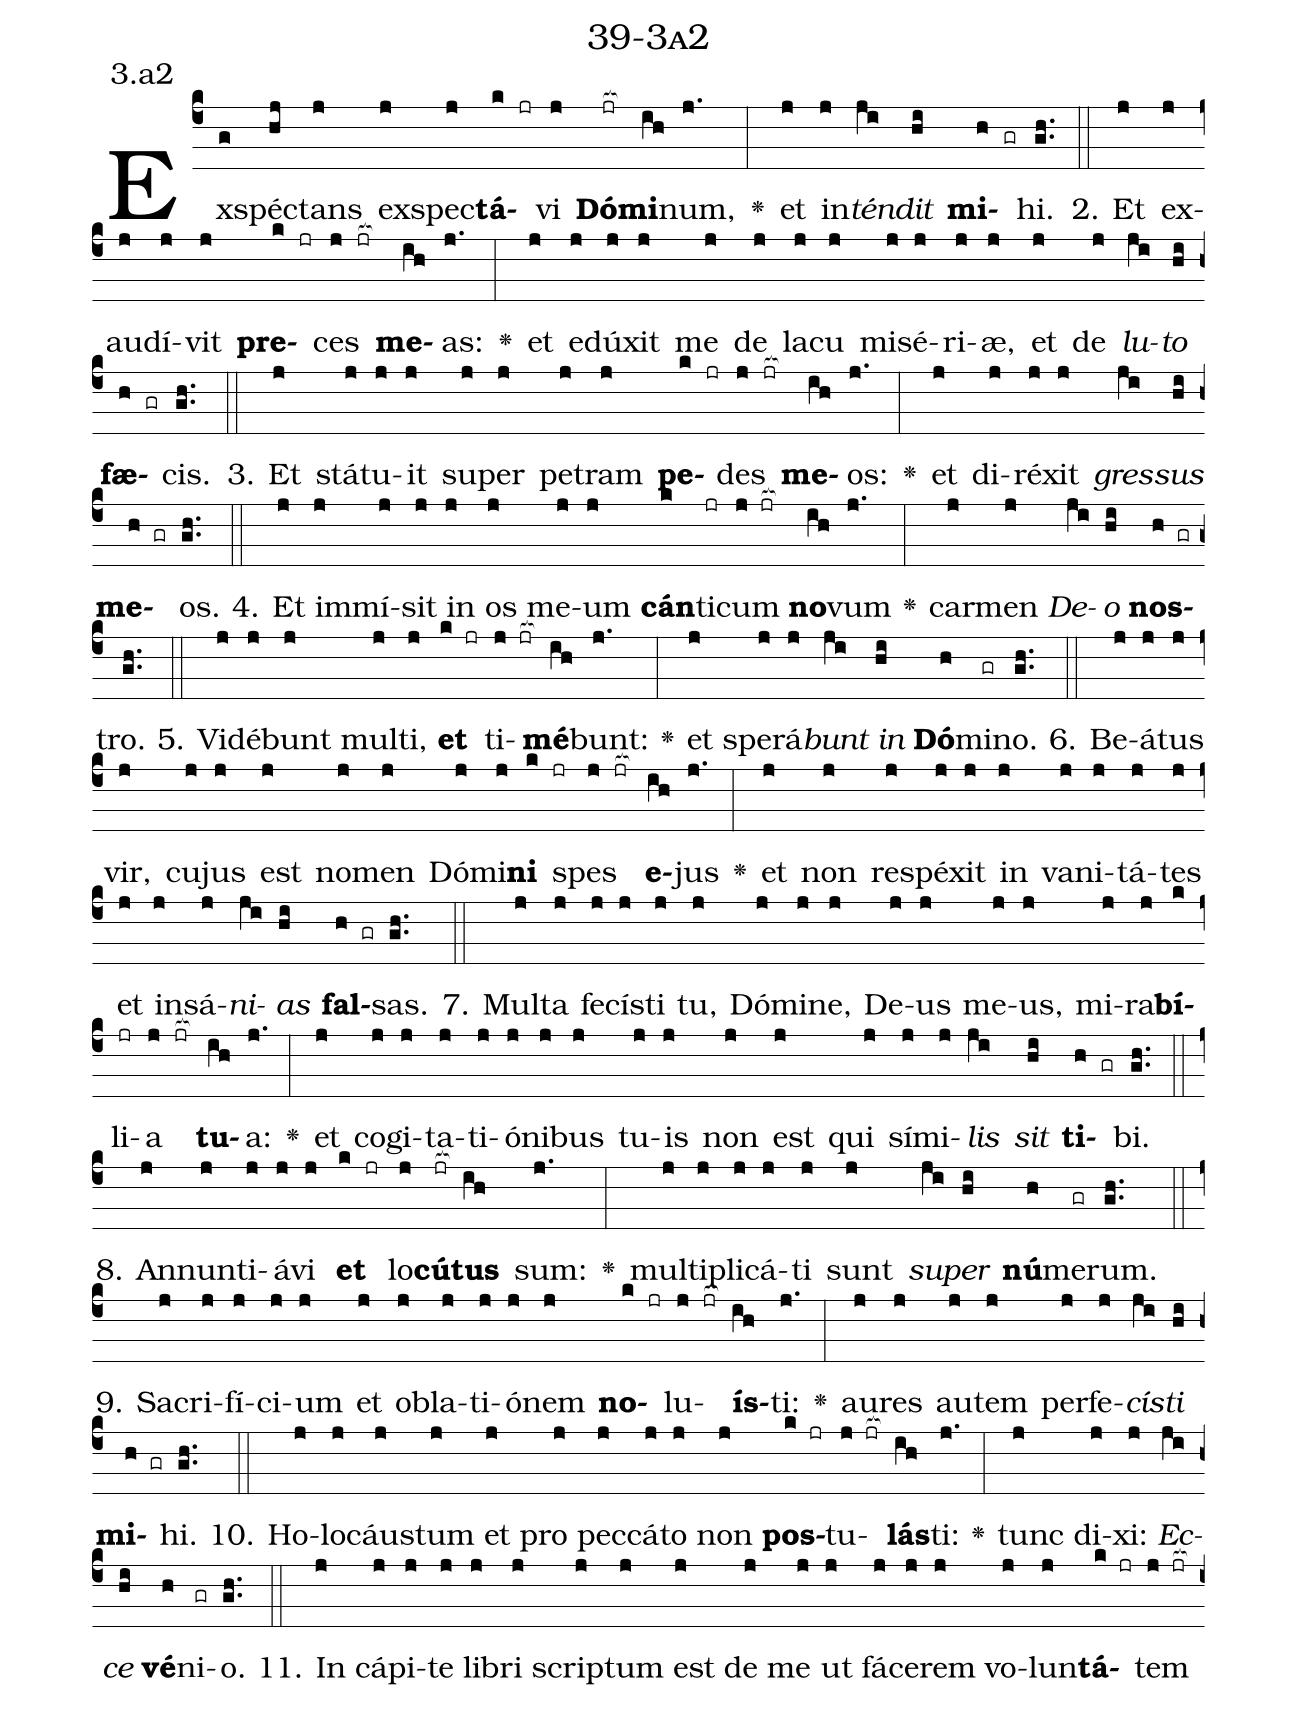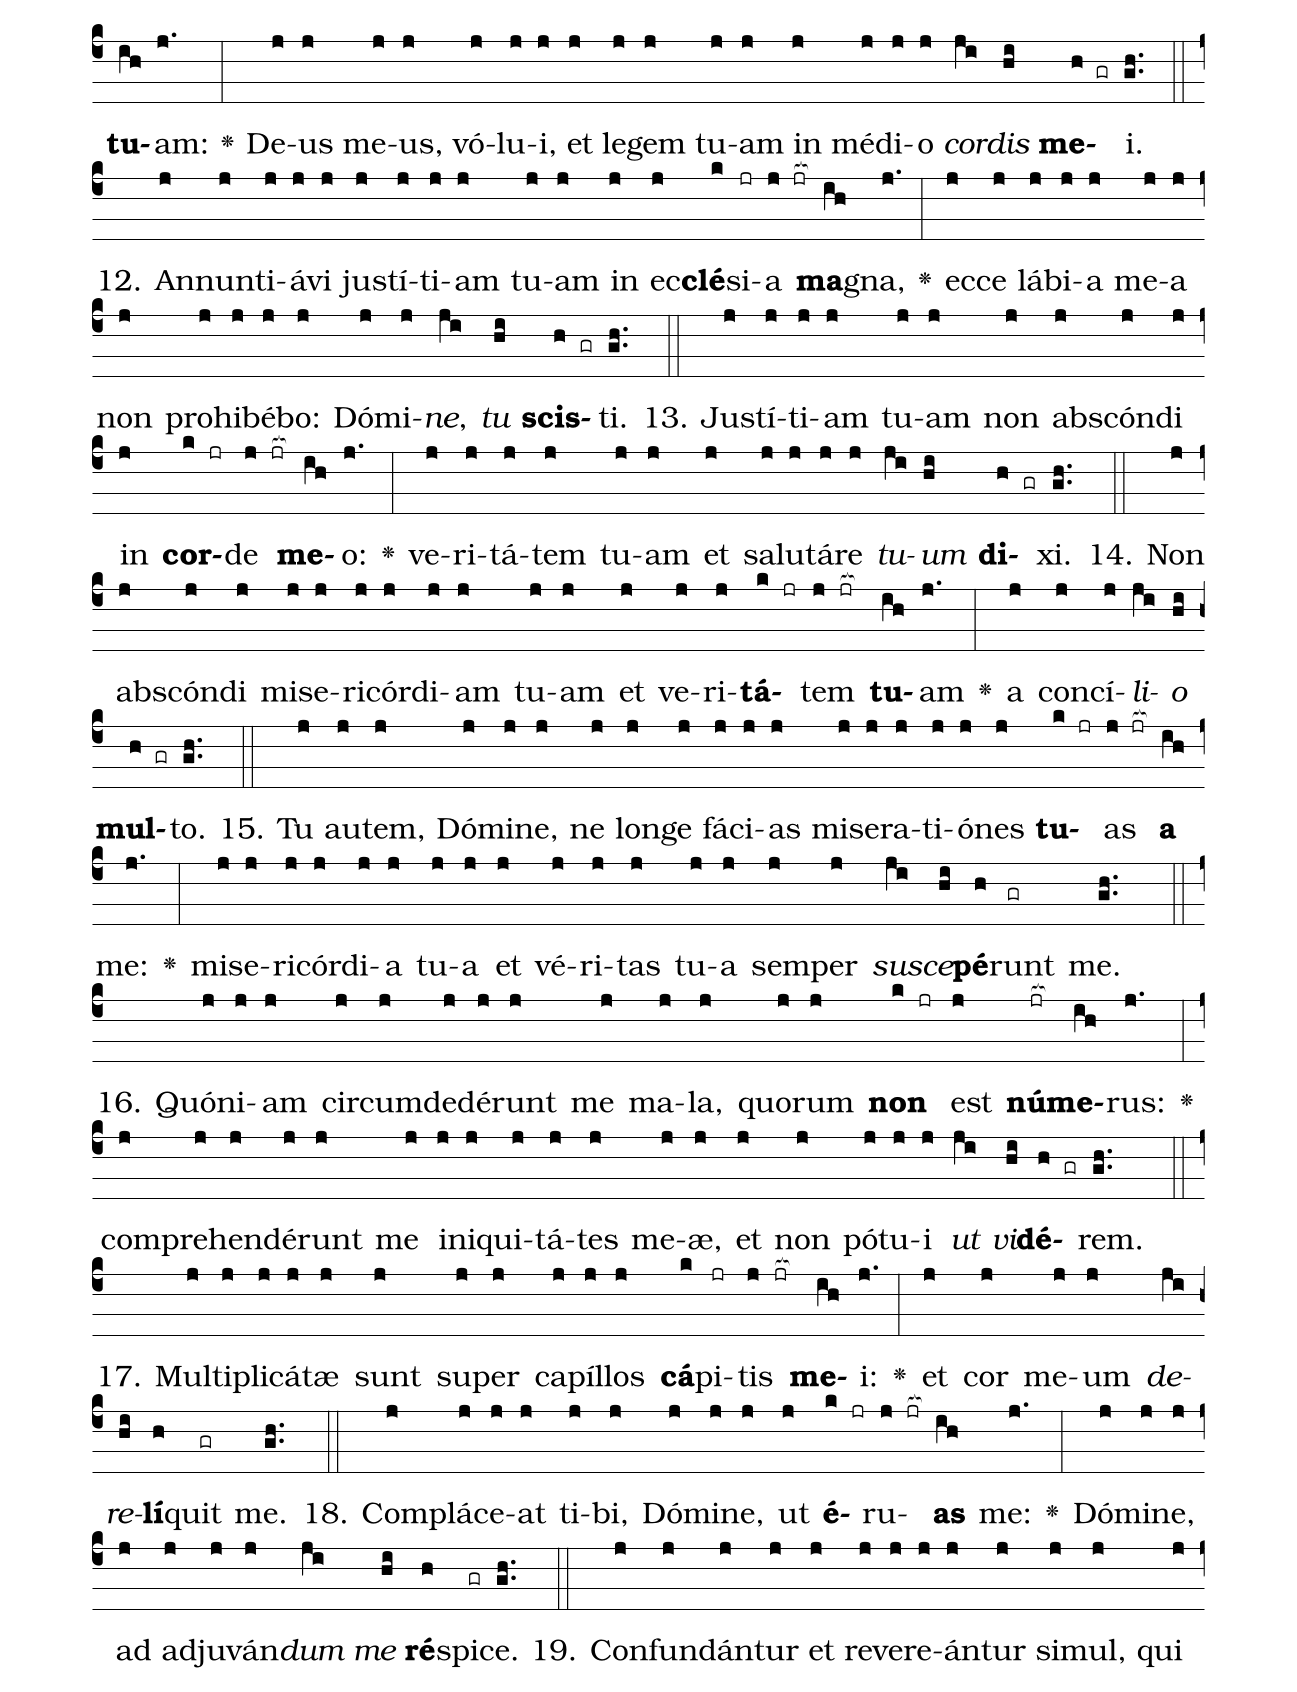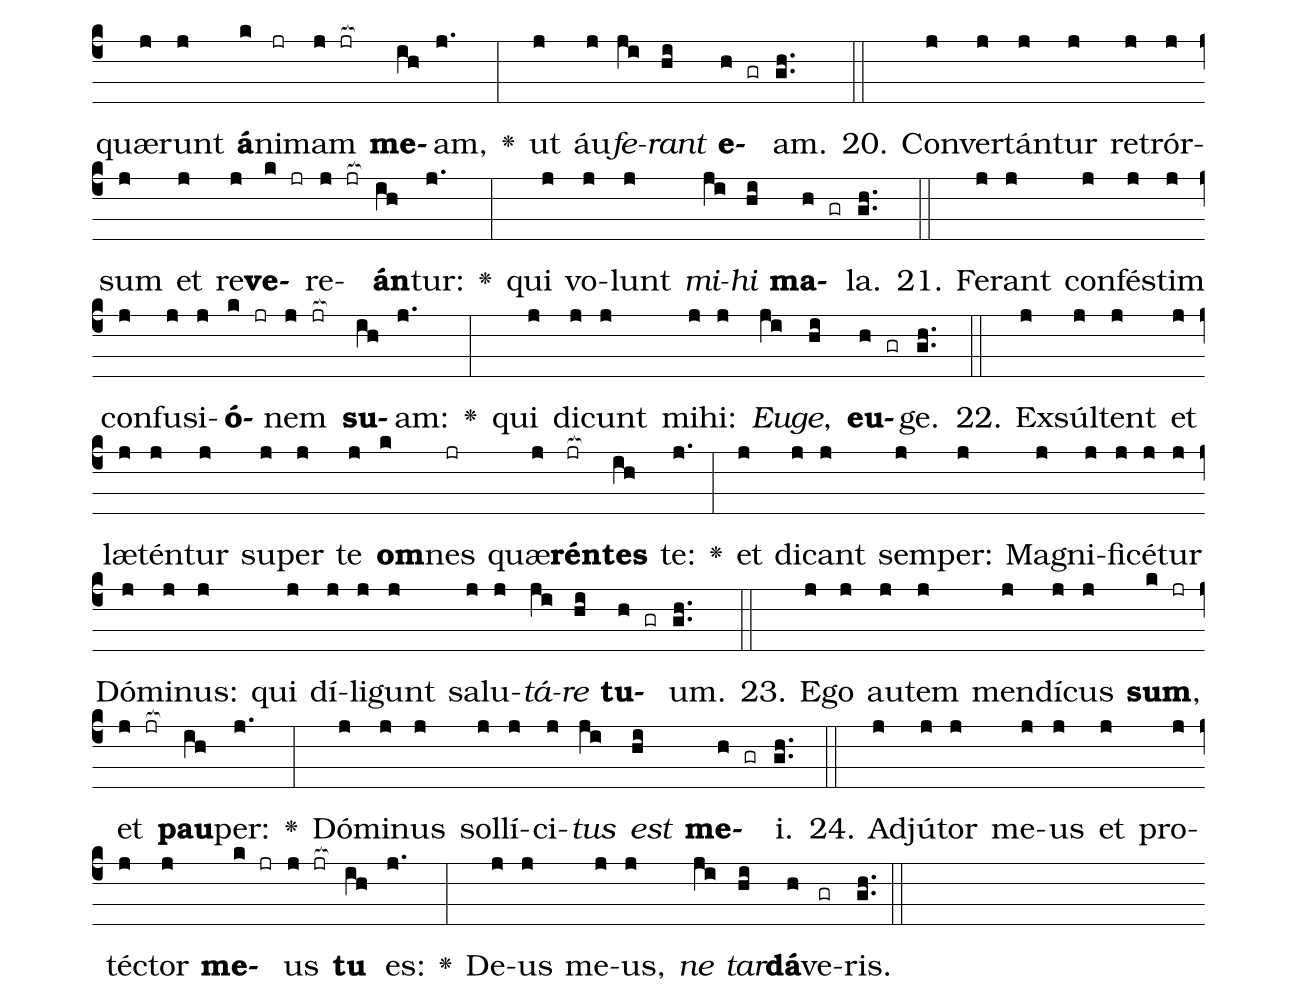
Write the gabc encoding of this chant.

name: 39-3a2;
annotation: 3.a2;
%%
(c4)Ex(g)spéc(hj)tans(j) ex(j)spec(j)<b>tá</b>(k jr)vi(j) <b>Dó</b>(jr[ocb:1{])<b>mi</b>(ih[ocb:0}])num,(j.) <v>\greheightstar</v>(:) et(j) in(j)<i>tén</i>(ji)<i>dit</i>(hi) <b>mi</b>(h gr)hi.(gh..) (::)
2. Et(j) ex(j)au(j)dí(j)vit(j) <b>pre</b>(k jr)ces(j jr[ocb:1{]) <b>me</b>(ih[ocb:0}])as:(j.) <v>\greheightstar</v>(:) et(j) e(j)dú(j)xit(j) me(j) de(j) la(j)cu(j) mi(j)sé(j)ri(j)æ,(j) et(j) de(j) <i>lu</i>(ji)<i>to</i>(hi) <b>fæ</b>(h gr)cis.(gh..) (::)
3. Et(j) stá(j)tu(j)it(j) su(j)per(j) pe(j)tram(j) <b>pe</b>(k jr)des(j jr[ocb:1{]) <b>me</b>(ih[ocb:0}])os:(j.) <v>\greheightstar</v>(:) et(j) di(j)ré(j)xit(j) <i>gres</i>(ji)<i>sus</i>(hi) <b>me</b>(h gr)os.(gh..) (::)
4. Et(j) im(j)mí(j)sit(j) in(j) os(j) me(j)um(j) <b>cán</b>(k)ti(jr)cum(j jr[ocb:1{]) <b>no</b>(ih[ocb:0}])vum(j.) <v>\greheightstar</v>(:) car(j)men(j) <i>De</i>(ji)<i>o</i>(hi) <b>nos</b>(h gr)tro.(gh..) (::)
5. Vi(j)dé(j)bunt(j) mul(j)ti,(j) <b>et</b>(k jr) ti(j jr[ocb:1{])<b>mé</b>(ih[ocb:0}])bunt:(j.) <v>\greheightstar</v>(:) et(j) spe(j)rá(j)<i>bunt</i>(ji) <i>in</i>(hi) <b>Dó</b>(h)mi(gr)no.(gh..) (::)
6. Be(j)á(j)tus(j) vir,(j) cu(j)jus(j) est(j) no(j)men(j) Dó(j)mi(j)<b>ni</b>(k jr) spes(j jr[ocb:1{]) <b>e</b>(ih[ocb:0}])jus(j.) <v>\greheightstar</v>(:) et(j) non(j) re(j)spé(j)xit(j) in(j) va(j)ni(j)tá(j)tes(j) et(j) in(j)sá(j)<i>ni</i>(ji)<i>as</i>(hi) <b>fal</b>(h gr)sas.(gh..) (::)
7. Mul(j)ta(j) fe(j)cís(j)ti(j) tu,(j) Dó(j)mi(j)ne,(j) De(j)us(j) me(j)us,(j) mi(j)ra(j)<b>bí</b>(k)li(jr)a(j jr[ocb:1{]) <b>tu</b>(ih[ocb:0}])a:(j.) <v>\greheightstar</v>(:) et(j) co(j)gi(j)ta(j)ti(j)ó(j)ni(j)bus(j) tu(j)is(j) non(j) est(j) qui(j) sí(j)mi(j)<i>lis</i>(ji) <i>sit</i>(hi) <b>ti</b>(h gr)bi.(gh..) (::)
8. An(j)nun(j)ti(j)á(j)vi(j) <b>et</b>(k jr) lo(j)<b>cú</b>(jr[ocb:1{])<b>tus</b>(ih[ocb:0}]) sum:(j.) <v>\greheightstar</v>(:) mul(j)ti(j)pli(j)cá(j)ti(j) sunt(j) <i>su</i>(ji)<i>per</i>(hi) <b>nú</b>(h)me(gr)rum.(gh..) (::)
9. Sa(j)cri(j)fí(j)ci(j)um(j) et(j) ob(j)la(j)ti(j)ó(j)nem(j) <b>no</b>(k jr)lu(j jr[ocb:1{])<b>ís</b>(ih[ocb:0}])ti:(j.) <v>\greheightstar</v>(:) au(j)res(j) au(j)tem(j) per(j)fe(j)<i>cís</i>(ji)<i>ti</i>(hi) <b>mi</b>(h gr)hi.(gh..) (::)
10. Ho(j)lo(j)cáus(j)tum(j) et(j) pro(j) pec(j)cá(j)to(j) non(j) <b>pos</b>(k jr)tu(j jr[ocb:1{])<b>lás</b>(ih[ocb:0}])ti:(j.) <v>\greheightstar</v>(:) tunc(j) di(j)xi:(j) <i>Ec</i>(ji)<i>ce</i>(hi) <b>vé</b>(h)ni(gr)o.(gh..) (::)
11. In(j) cá(j)pi(j)te(j) li(j)bri(j) scrip(j)tum(j) est(j) de(j) me(j) ut(j) fá(j)ce(j)rem(j) vo(j)lun(j)<b>tá</b>(k jr)tem(j jr[ocb:1{]) <b>tu</b>(ih[ocb:0}])am:(j.) <v>\greheightstar</v>(:) De(j)us(j) me(j)us,(j) vó(j)lu(j)i,(j) et(j) le(j)gem(j) tu(j)am(j) in(j) mé(j)di(j)o(j) <i>cor</i>(ji)<i>dis</i>(hi) <b>me</b>(h gr)i.(gh..) (::)
12. An(j)nun(j)ti(j)á(j)vi(j) jus(j)tí(j)ti(j)am(j) tu(j)am(j) in(j) ec(j)<b>clé</b>(k)si(jr)a(j jr[ocb:1{]) <b>ma</b>(ih[ocb:0}])gna,(j.) <v>\greheightstar</v>(:) ec(j)ce(j) lá(j)bi(j)a(j) me(j)a(j) non(j) pro(j)hi(j)bé(j)bo:(j) Dó(j)mi(j)<i>ne</i>,(ji) <i>tu</i>(hi) <b>scis</b>(h gr)ti.(gh..) (::)
13. Jus(j)tí(j)ti(j)am(j) tu(j)am(j) non(j) abs(j)cón(j)di(j) in(j) <b>cor</b>(k jr)de(j jr[ocb:1{]) <b>me</b>(ih[ocb:0}])o:(j.) <v>\greheightstar</v>(:) ve(j)ri(j)tá(j)tem(j) tu(j)am(j) et(j) sa(j)lu(j)tá(j)re(j) <i>tu</i>(ji)<i>um</i>(hi) <b>di</b>(h gr)xi.(gh..) (::)
14. Non(j) abs(j)cón(j)di(j) mi(j)se(j)ri(j)cór(j)di(j)am(j) tu(j)am(j) et(j) ve(j)ri(j)<b>tá</b>(k jr)tem(j jr[ocb:1{]) <b>tu</b>(ih[ocb:0}])am(j.) <v>\greheightstar</v>(:) a(j) con(j)cí(j)<i>li</i>(ji)<i>o</i>(hi) <b>mul</b>(h gr)to.(gh..) (::)
15. Tu(j) au(j)tem,(j) Dó(j)mi(j)ne,(j) ne(j) lon(j)ge(j) fá(j)ci(j)as(j) mi(j)se(j)ra(j)ti(j)ó(j)nes(j) <b>tu</b>(k jr)as(j jr[ocb:1{]) <b>a</b>(ih[ocb:0}]) me:(j.) <v>\greheightstar</v>(:) mi(j)se(j)ri(j)cór(j)di(j)a(j) tu(j)a(j) et(j) vé(j)ri(j)tas(j) tu(j)a(j) sem(j)per(j) <i>su</i>(ji)<i>sce</i>(hi)<b>pé</b>(h)runt(gr) me.(gh..) (::)
16. Quón(j)i(j)am(j) cir(j)cum(j)de(j)dé(j)runt(j) me(j) ma(j)la,(j) quo(j)rum(j) <b>non</b>(k jr) est(j) <b>nú</b>(jr[ocb:1{])<b>me</b>(ih[ocb:0}])rus:(j.) <v>\greheightstar</v>(:) com(j)pre(j)hen(j)dé(j)runt(j) me(j) in(j)i(j)qui(j)tá(j)tes(j) me(j)æ,(j) et(j) non(j) pót(j)u(j)i(j) <i>ut</i>(ji) <i>vi</i>(hi)<b>dé</b>(h gr)rem.(gh..) (::)
17. Mul(j)ti(j)pli(j)cá(j)tæ(j) sunt(j) su(j)per(j) ca(j)píl(j)los(j) <b>cá</b>(k)pi(jr)tis(j jr[ocb:1{]) <b>me</b>(ih[ocb:0}])i:(j.) <v>\greheightstar</v>(:) et(j) cor(j) me(j)um(j) <i>de</i>(ji)<i>re</i>(hi)<b>lí</b>(h)quit(gr) me.(gh..) (::)
18. Com(j)plá(j)ce(j)at(j) ti(j)bi,(j) Dó(j)mi(j)ne,(j) ut(j) <b>é</b>(k jr)ru(j jr[ocb:1{])<b>as</b>(ih[ocb:0}]) me:(j.) <v>\greheightstar</v>(:) Dó(j)mi(j)ne,(j) ad(j) ad(j)ju(j)ván(j)<i>dum</i>(ji) <i>me</i>(hi) <b>ré</b>(h)spi(gr)ce.(gh..) (::)
19. Con(j)fun(j)dán(j)tur(j) et(j) re(j)ve(j)re(j)án(j)tur(j) si(j)mul,(j) qui(j) quæ(j)runt(j) <b>á</b>(k)ni(jr)mam(j jr[ocb:1{]) <b>me</b>(ih[ocb:0}])am,(j.) <v>\greheightstar</v>(:) ut(j) áu(j)<i>fe</i>(ji)<i>rant</i>(hi) <b>e</b>(h gr)am.(gh..) (::)
20. Con(j)ver(j)tán(j)tur(j) re(j)trór(j)sum(j) et(j) re(j)<b>ve</b>(k jr)re(j jr[ocb:1{])<b>án</b>(ih[ocb:0}])tur:(j.) <v>\greheightstar</v>(:) qui(j) vo(j)lunt(j) <i>mi</i>(ji)<i>hi</i>(hi) <b>ma</b>(h gr)la.(gh..) (::)
21. Fe(j)rant(j) con(j)fés(j)tim(j) con(j)fu(j)si(j)<b>ó</b>(k jr)nem(j jr[ocb:1{]) <b>su</b>(ih[ocb:0}])am:(j.) <v>\greheightstar</v>(:) qui(j) di(j)cunt(j) mi(j)hi:(j) <i>Eu</i>(ji)<i>ge</i>,(hi) <b>eu</b>(h gr)ge.(gh..) (::)
22. Ex(j)súl(j)tent(j) et(j) læ(j)tén(j)tur(j) su(j)per(j) te(j) <b>om</b>(k)nes(jr) quæ(j)<b>rén</b>(jr[ocb:1{])<b>tes</b>(ih[ocb:0}]) te:(j.) <v>\greheightstar</v>(:) et(j) di(j)cant(j) sem(j)per:(j) Ma(j)gni(j)fi(j)cé(j)tur(j) Dó(j)mi(j)nus:(j) qui(j) dí(j)li(j)gunt(j) sa(j)lu(j)<i>tá</i>(ji)<i>re</i>(hi) <b>tu</b>(h gr)um.(gh..) (::)
23. E(j)go(j) au(j)tem(j) men(j)dí(j)cus(j) <b>sum</b>,(k jr) et(j jr[ocb:1{]) <b>pau</b>(ih[ocb:0}])per:(j.) <v>\greheightstar</v>(:) Dó(j)mi(j)nus(j) sol(j)lí(j)ci(j)<i>tus</i>(ji) <i>est</i>(hi) <b>me</b>(h gr)i.(gh..) (::)
24. Ad(j)jú(j)tor(j) me(j)us(j) et(j) pro(j)téc(j)tor(j) <b>me</b>(k jr)us(j jr[ocb:1{]) <b>tu</b>(ih[ocb:0}]) es:(j.) <v>\greheightstar</v>(:) De(j)us(j) me(j)us,(j) <i>ne</i>(ji) <i>tar</i>(hi)<b>dá</b>(h)ve(gr)ris.(gh..) (::)
